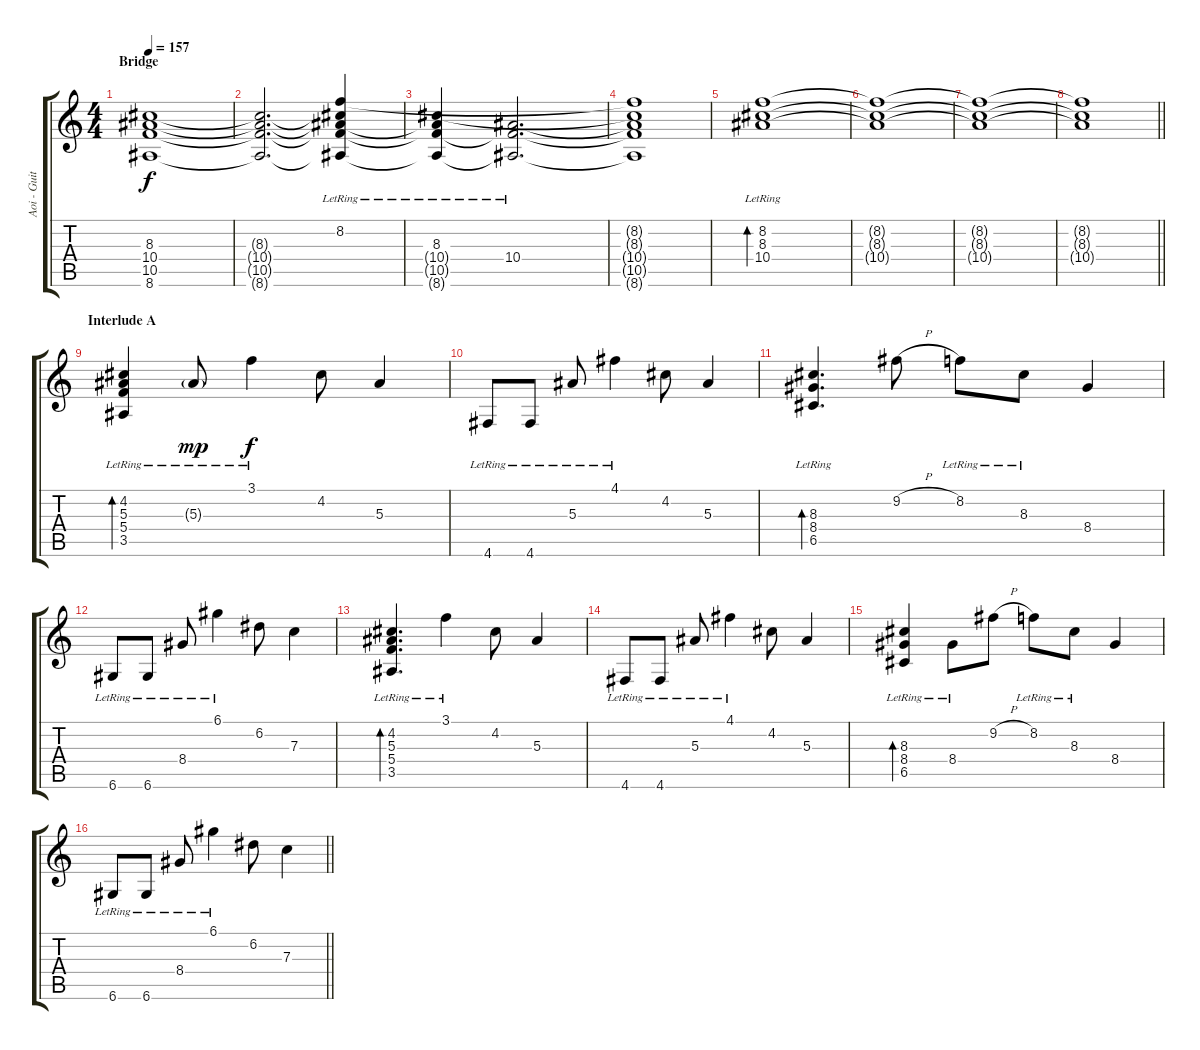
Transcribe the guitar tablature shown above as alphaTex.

\track ("Aoi - Guitar 2" "Aoi - Guit") {instrument overdrivenguitar}
\staff {score tabs}
\tuning (D4 A3 F3 C3 G2 D2) {hide}
\ts (4 4)
\section ("" "Bridge")
\tempo 157
\clef g2
\ks c
(8.3 10.4 10.5 8.6).1{dy f} |
(8.3{t} 10.4{t} 10.5{t} 8.6{t}).2{d} (8.2{lr} 8.3{t} 10.4{t} 10.5{t} 8.6{t}).4 |
(8.3{lr} 10.4{t} 10.5{t} 8.6{t}).4 (10.4{lr} 10.5{t} 8.6{t}).2{d} |
(8.2{t} 8.3{t} 10.4{t} 10.5{t} 8.6{t}).1 |
(8.2{lr} 8.3{lr} 10.4{lr}).1{bd 120} |
(8.2{t} 8.3{t} 10.4{t}).1 |
(8.2{t} 8.3{t} 10.4{t}).1 |
\barLineRight lightlight
(8.2{t} 8.3{t} 10.4{t}).1 |
\section ("" "Interlude A")
(4.2{lr} 5.3{lr} 5.4{lr} 3.5{lr}).4{bd 240 volume 16 instrument electricguitarclean} 5.3{g lr}.8{dy mp} 3.1{lr}.4{dy f} 4.2.8 5.3.4 |
4.6{lr}.8 4.6{lr}.8 5.3{lr}.8 4.1{lr}.4 4.2.8 5.3.4 |
(8.3{lr} 8.4{lr} 6.5{lr}).4{d bd 120} 9.2{h}.8 8.2{lr}.8 8.3{lr}.8 8.4.4 |
6.6{lr}.8 6.6{lr}.8 8.4{lr}.8 6.1{lr}.4 6.2.8 7.3.4 |
(4.2{lr} 5.3{lr} 5.4{lr} 3.5{lr}).4{d bd 240} 3.1{lr}.4 4.2.8 5.3.4 |
4.6{lr}.8 4.6{lr}.8 5.3{lr}.8 4.1{lr}.4 4.2.8 5.3.4 |
(8.3{lr} 8.4{lr} 6.5{lr}).4{bd 120} 8.4{lr}.8 9.2{h}.8 8.2{lr}.8 8.3{lr}.8 8.4.4 |
\barLineRight lightlight
6.6{lr}.8 6.6{lr}.8 8.4{lr}.8 6.1{lr}.4 6.2.8 7.3.4
